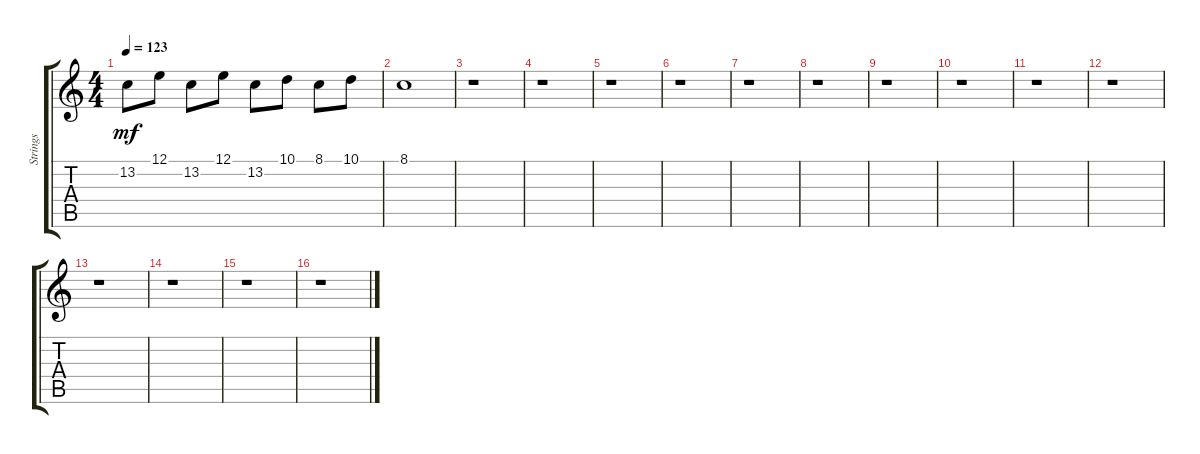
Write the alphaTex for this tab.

\track ("Strings" "Strings") {instrument synthstrings2}
\staff {score tabs}
\tuning (E4 B3 G3 D3 A2 E2) {hide}
\ts (4 4)
\tempo 123
\clef g2
\ks c
13.2.8{dy mf} 12.1.8 13.2.8 12.1.8 13.2.8 10.1.8 8.1.8 10.1.8 |
8.1.1 |
r.1 |
r.1 |
r.1 |
r.1 |
r.1 |
r.1 |
r.1 |
r.1 |
r.1 |
r.1 |
r.1 |
r.1 |
r.1 |
r.1
